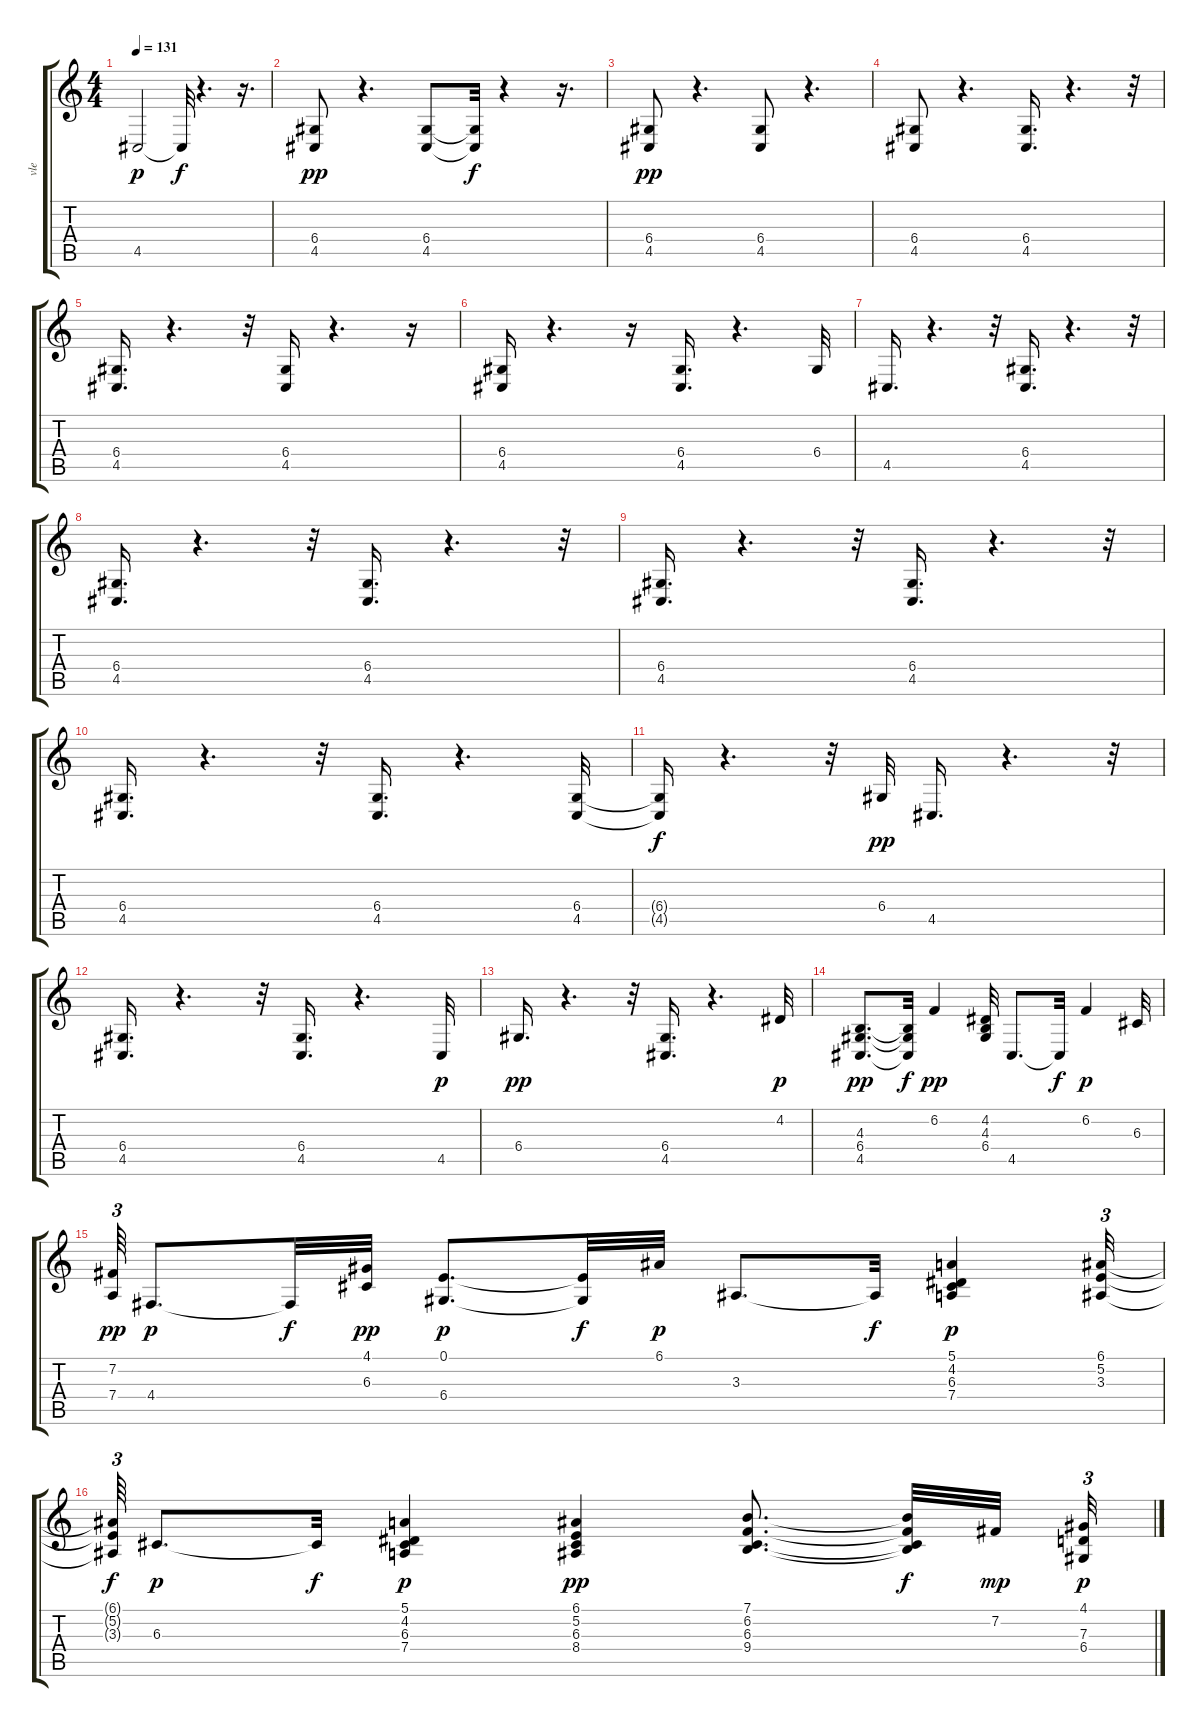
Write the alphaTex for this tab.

\track ("vle" "vle") {instrument stringensemble2}
\staff {score tabs}
\tuning (E4 B3 G3 D3 A2 E2) {hide}
\ts (4 4)
\tempo 131
\clef g2
\ks c
4.5.2{dy p} 4.5{t}.32{dy f} r.4{d} r.16{d} |
(6.4 4.5).8{dy pp} r.4{d} (6.4 4.5).8 (6.4{t} 4.5{t}).32{dy f} r.4 r.16{d} |
(6.4 4.5).8{dy pp} r.4{d} (6.4 4.5).8 r.4{d} |
(6.4 4.5).8 r.4{d} (6.4 4.5).16{d} r.4{d} r.32 |
(6.4 4.5).16{d} r.4{d} r.32 (6.4 4.5).16 r.4{d} r.16 |
(6.4 4.5).16 r.4{d} r.16 (6.4 4.5).16{d} r.4{d} 6.4.32 |
4.5.16{d} r.4{d} r.32 (6.4 4.5).16{d} r.4{d} r.32 |
(6.4 4.5).16{d} r.4{d} r.32 (6.4 4.5).16{d} r.4{d} r.32 |
(6.4 4.5).16{d} r.4{d} r.32 (6.4 4.5).16{d} r.4{d} r.32 |
(6.4 4.5).16{d} r.4{d} r.32 (6.4 4.5).16{d} r.4{d} (6.4 4.5).32 |
(6.4{t} 4.5{t}).16{dy f} r.4{d} r.32 6.4.32{dy pp} 4.5.16{d} r.4{d} r.32 |
(6.4 4.5).16{d} r.4{d} r.32 (6.4 4.5).16{d} r.4{d} 4.5.32{dy p} |
6.4.16{d dy pp} r.4{d} r.32 (6.4 4.5).16{d} r.4{d} 4.2.32{dy p} |
(4.3 6.4 4.5).8{d dy pp} (4.3{t} 6.4{t} 4.5{t}).32{dy f} 6.2.4{dy pp} (4.2 4.3 6.4).32 4.5.8{d} 4.5{t}.32{dy f} 6.2.4{dy p} 6.3.32 |
(7.2 7.4).64{tu (3 2) dy pp} 4.4.8{d dy p} 4.4{t}.32{dy f} (4.1 6.3).32{dy pp} (0.1 6.4).8{d dy p} (0.1{t} 6.4{t}).32{dy f} 6.1.32{dy p} 3.3.8{d} 3.3{t}.32{dy f} (5.1 4.2 6.3 7.4).4{dy p} (6.1 5.2 3.3).32{tu (3 2)} |
(6.1{t} 5.2{t} 3.3{t}).64{tu (3 2) dy f} 6.3.8{d dy p} 6.3{t}.32{dy f} (5.1 4.2 6.3 7.4).4{dy p} (6.1 5.2 6.3 8.4).4{dy pp} (7.1 6.2 6.3 9.4).8{d} (7.1{t} 6.2{t} 6.3{t} 9.4{t}).32{dy f} 7.2.32{dy mp beam splitsecondary} (4.1 7.3 6.4).32{tu (3 2) dy p}
